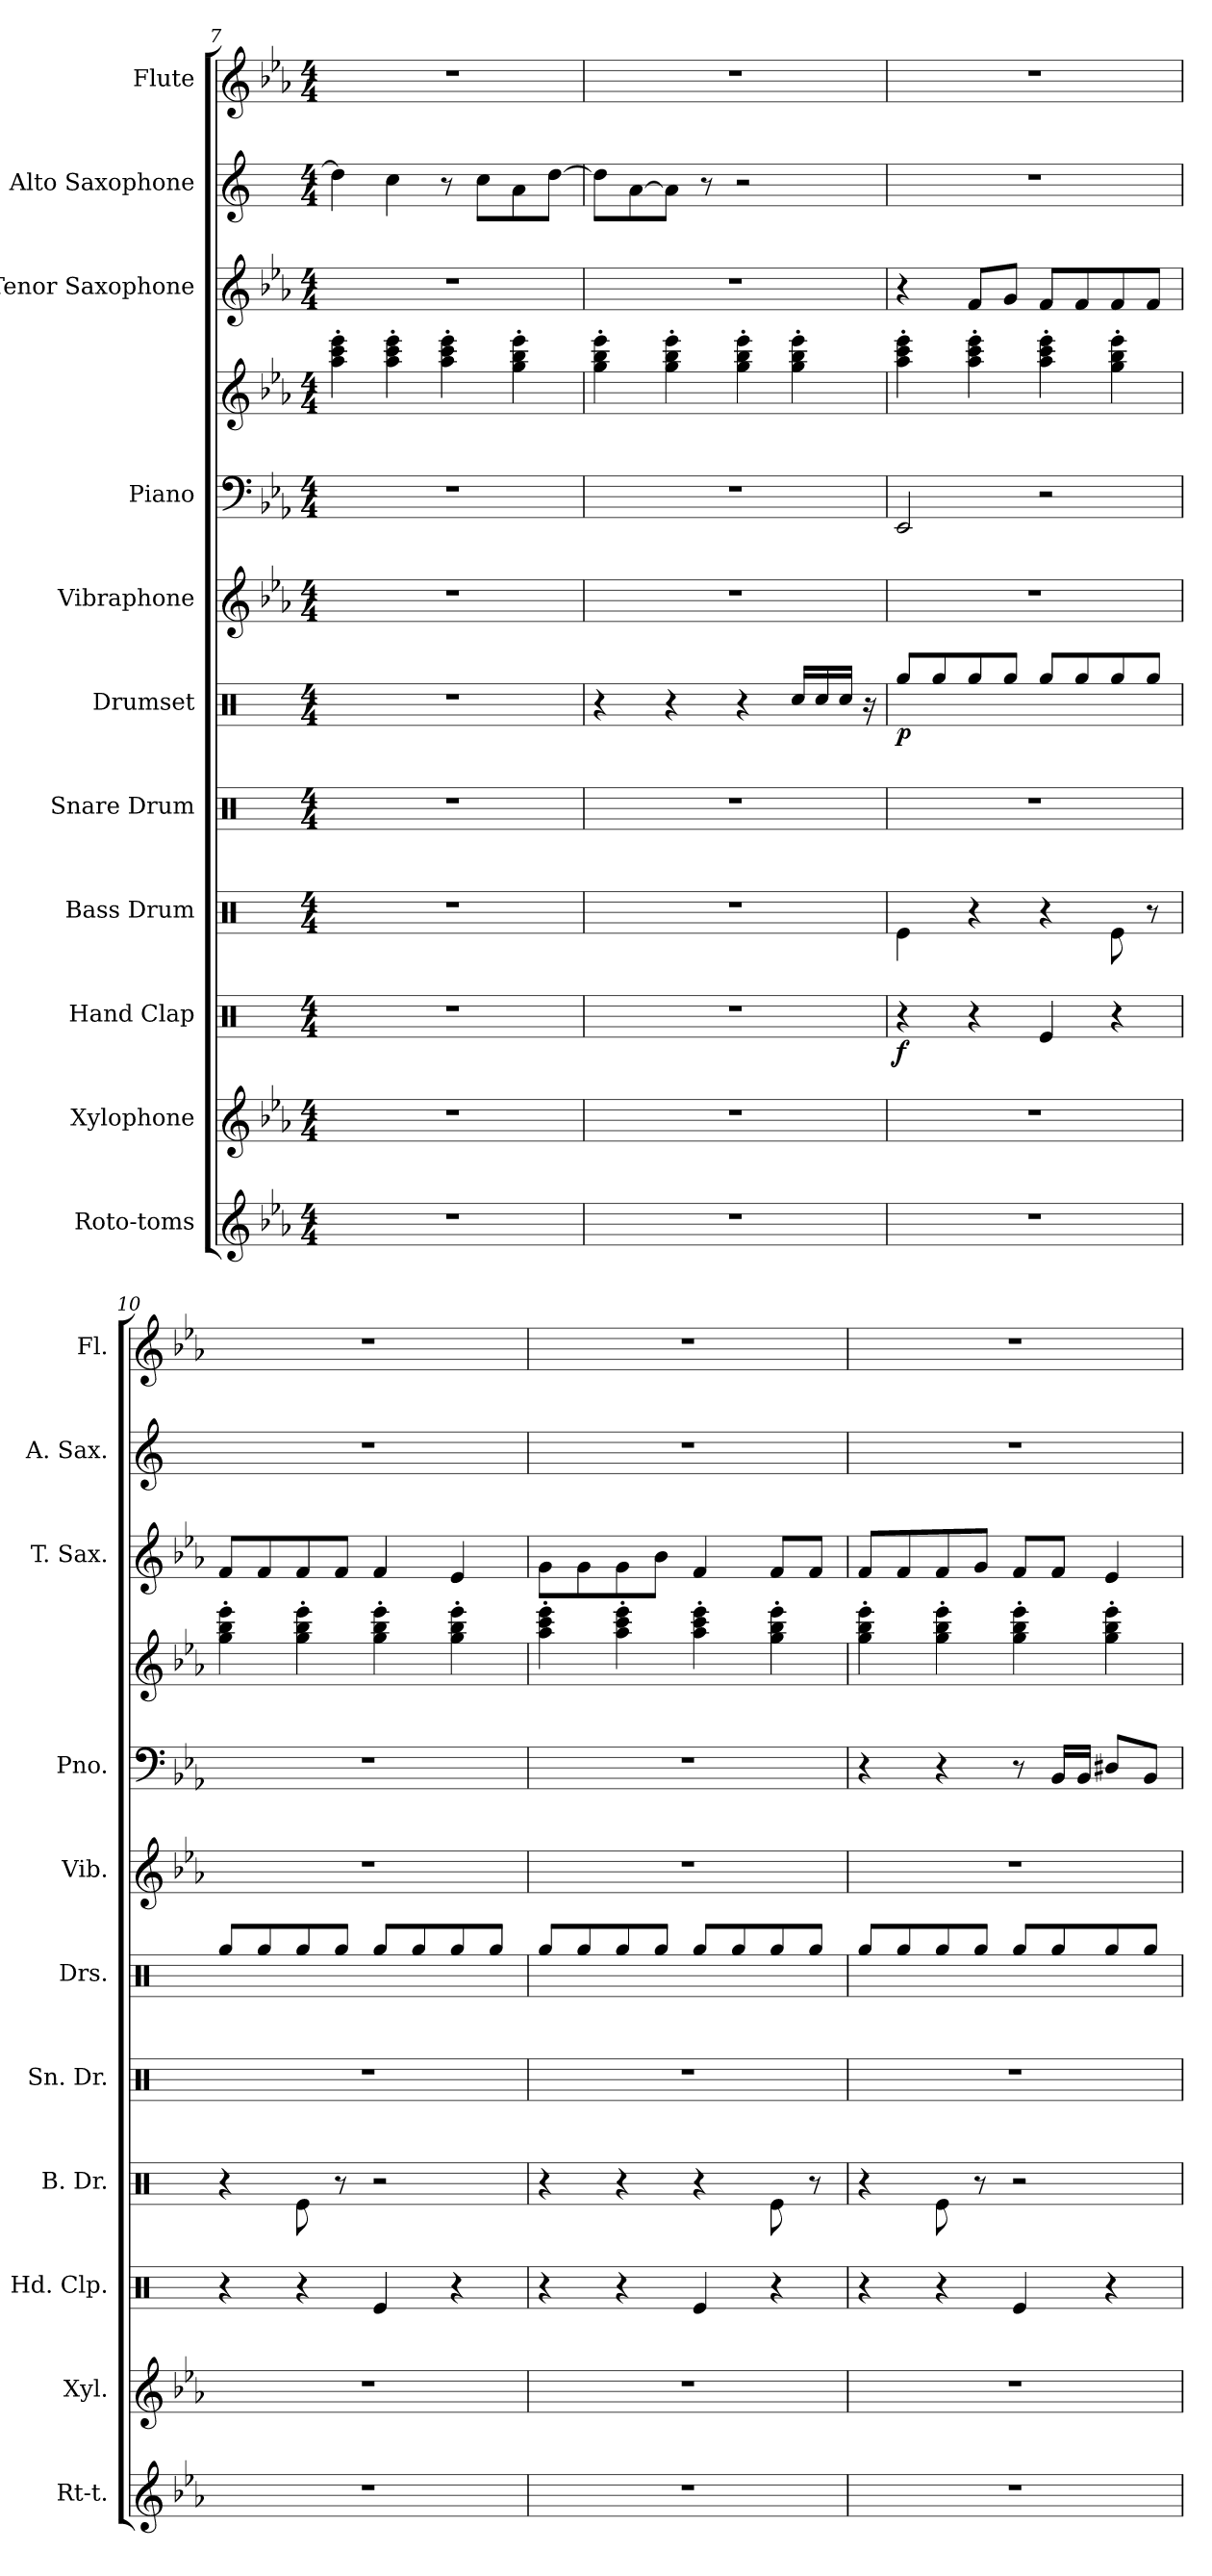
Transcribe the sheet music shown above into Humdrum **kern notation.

**kern	**kern	**kern	**dynam	**kern	**kern	**kern	**dynam	**kern	**kern	**kern	**kern	**kern	**kern
*part11	*part10	*part9	*part9	*part8	*part7	*part6	*part6	*part5	*part4	*part4	*part3	*part2	*part1
*staff12	*staff11	*staff10	*staff10	*staff9	*staff8	*staff7	*staff7	*staff6	*staff5	*staff4	*staff3	*staff2	*staff1
*I"Roto-toms	*I"Xylophone	*I"Hand Clap	*	*I"Bass Drum	*I"Snare Drum	*I"Drumset	*	*I"Vibraphone	*I"Piano	*	*I"Tenor Saxophone	*I"Alto Saxophone	*I"Flute
*I'Rt-t.	*I'Xyl.	*I'Hd. Clp.	*	*I'B. Dr.	*I'Sn. Dr.	*I'Drs.	*	*I'Vib.	*I'Pno.	*	*I'T. Sax.	*I'A. Sax.	*I'Fl.
*clefG2	*clefG2	*clefX	*	*clefX	*clefX	*clefX	*	*clefG2	*clefF4	*clefG2	*clefG2	*clefG2	*clefG2
*	*ITrd-7c-12	*	*	*	*	*	*	*	*	*	*ITrd8c14	*ITrd5c9	*
*k[b-e-a-]	*k[b-e-a-]	*k[]	*	*k[]	*k[]	*k[]	*	*k[b-e-a-]	*k[b-e-a-]	*k[b-e-a-]	*k[b-e-a-]	*k[b-e-a-]	*k[b-e-a-]
*M4/4	*M4/4	*M4/4	*	*M4/4	*M4/4	*M4/4	*	*M4/4	*M4/4	*M4/4	*M4/4	*M4/4	*M4/4
=7	=7	=7	=7	=7	=7	=7	=7	=7	=7	=7	=7	=7	=7
1r	1r	1r	.	1r	1r	1r	.	1r	1r	4aa-\' 4ccc\' 4eee-\'	1r	4f\]	1r
.	.	.	.	.	.	.	.	.	.	4aa-\' 4ccc\' 4eee-\'	.	4e-\	.
.	.	.	.	.	.	.	.	.	.	4aa-\' 4ccc\' 4eee-\'	.	8r	.
.	.	.	.	.	.	.	.	.	.	.	.	8e-\L	.
.	.	.	.	.	.	.	.	.	.	4gg\' 4bb-\' 4eee-\'	.	8c\	.
.	.	.	.	.	.	.	.	.	.	.	.	[8f\J	.
=8	=8	=8	=8	=8	=8	=8	=8	=8	=8	=8	=8	=8	=8
1r	1r	1r	.	1r	1r	4r	.	1r	1r	4gg\' 4bb-\' 4eee-\'	1r	8f\L]	1r
.	.	.	.	.	.	.	.	.	.	.	.	[8c\	.
.	.	.	.	.	.	4r	.	.	.	4gg\' 4bb-\' 4eee-\'	.	8c\J]	.
.	.	.	.	.	.	.	.	.	.	.	.	8r	.
.	.	.	.	.	.	4r	.	.	.	4gg\' 4bb-\' 4eee-\'	.	2r	.
.	.	.	.	.	.	16Rcc/LL	.	.	.	4gg\' 4bb-\' 4eee-\'	.	.	.
.	.	.	.	.	.	16Rcc/	.	.	.	.	.	.	.
.	.	.	.	.	.	16Rcc/JJ	.	.	.	.	.	.	.
.	.	.	.	.	.	16r	.	.	.	.	.	.	.
=9	=9	=9	=9	=9	=9	=9	=9	=9	=9	=9	=9	=9	=9
!	!	!	!LO:DY:b	!	!	!	!LO:DY:b	!	!	!	!	!	!
1r	1r	4r	f	4Re\	1r	8Rgg/L	p	1r	2EE-/	4aa-\' 4ccc\' 4eee-\'	4r	1r	1r
.	.	.	.	.	.	8Rgg/	.	.	.	.	.	.	.
.	.	4r	.	4r	.	8Rgg/	.	.	.	4aa-\' 4ccc\' 4eee-\'	8F/L	.	.
.	.	.	.	.	.	8Rgg/J	.	.	.	.	8G/J	.	.
.	.	4Re/	.	4r	.	8Rgg/L	.	.	2r	4aa-\' 4ccc\' 4eee-\'	8F/L	.	.
.	.	.	.	.	.	8Rgg/	.	.	.	.	8F/	.	.
.	.	4r	.	8Re\	.	8Rgg/	.	.	.	4gg\' 4bb-\' 4eee-\'	8F/	.	.
.	.	.	.	8r	.	8Rgg/J	.	.	.	.	8F/J	.	.
=10	=10	=10	=10	=10	=10	=10	=10	=10	=10	=10	=10	=10	=10
1r	1r	4r	.	4r	1r	8Rgg/L	.	1r	1r	4gg\' 4bb-\' 4eee-\'	8F/L	1r	1r
.	.	.	.	.	.	8Rgg/	.	.	.	.	8F/	.	.
.	.	4r	.	8Re\	.	8Rgg/	.	.	.	4gg\' 4bb-\' 4eee-\'	8F/	.	.
.	.	.	.	8r	.	8Rgg/J	.	.	.	.	8F/J	.	.
.	.	4Re/	.	2r	.	8Rgg/L	.	.	.	4gg\' 4bb-\' 4eee-\'	4F/	.	.
.	.	.	.	.	.	8Rgg/	.	.	.	.	.	.	.
.	.	4r	.	.	.	8Rgg/	.	.	.	4gg\' 4bb-\' 4eee-\'	4E-/	.	.
.	.	.	.	.	.	8Rgg/J	.	.	.	.	.	.	.
!!LO:PB:g=z
=11	=11	=11	=11	=11	=11	=11	=11	=11	=11	=11	=11	=11	=11
1r	1r	4r	.	4r	1r	8Rgg/L	.	1r	1r	4aa-\' 4ccc\' 4eee-\'	8G\L	1r	1r
.	.	.	.	.	.	8Rgg/	.	.	.	.	8G\	.	.
.	.	4r	.	4r	.	8Rgg/	.	.	.	4aa-\' 4ccc\' 4eee-\'	8G\	.	.
.	.	.	.	.	.	8Rgg/J	.	.	.	.	8B-\J	.	.
.	.	4Re/	.	4r	.	8Rgg/L	.	.	.	4aa-\' 4ccc\' 4eee-\'	4F/	.	.
.	.	.	.	.	.	8Rgg/	.	.	.	.	.	.	.
.	.	4r	.	8Re\	.	8Rgg/	.	.	.	4gg\' 4bb-\' 4eee-\'	8F/L	.	.
.	.	.	.	8r	.	8Rgg/J	.	.	.	.	8F/J	.	.
=12	=12	=12	=12	=12	=12	=12	=12	=12	=12	=12	=12	=12	=12
1r	1r	4r	.	4r	1r	8Rgg/L	.	1r	4r	4gg\' 4bb-\' 4eee-\'	8F/L	1r	1r
.	.	.	.	.	.	8Rgg/	.	.	.	.	8F/	.	.
.	.	4r	.	8Re\	.	8Rgg/	.	.	4r	4gg\' 4bb-\' 4eee-\'	8F/	.	.
.	.	.	.	8r	.	8Rgg/J	.	.	.	.	8G/J	.	.
.	.	4Re/	.	2r	.	8Rgg/L	.	.	8r	4gg\' 4bb-\' 4eee-\'	8F/L	.	.
.	.	.	.	.	.	8Rgg/	.	.	16BB-/LL	.	8F/J	.	.
.	.	.	.	.	.	.	.	.	16BB-/JJ	.	.	.	.
.	.	4r	.	.	.	8Rgg/	.	.	8D#X/L	4gg\' 4bb-\' 4eee-\'	4E-/	.	.
.	.	.	.	.	.	8Rgg/J	.	.	8BB-/J	.	.	.	.
=	=	=	=	=	=	=	=	=	=	=	=	=	=
*-	*-	*-	*-	*-	*-	*-	*-	*-	*-	*-	*-	*-	*-
